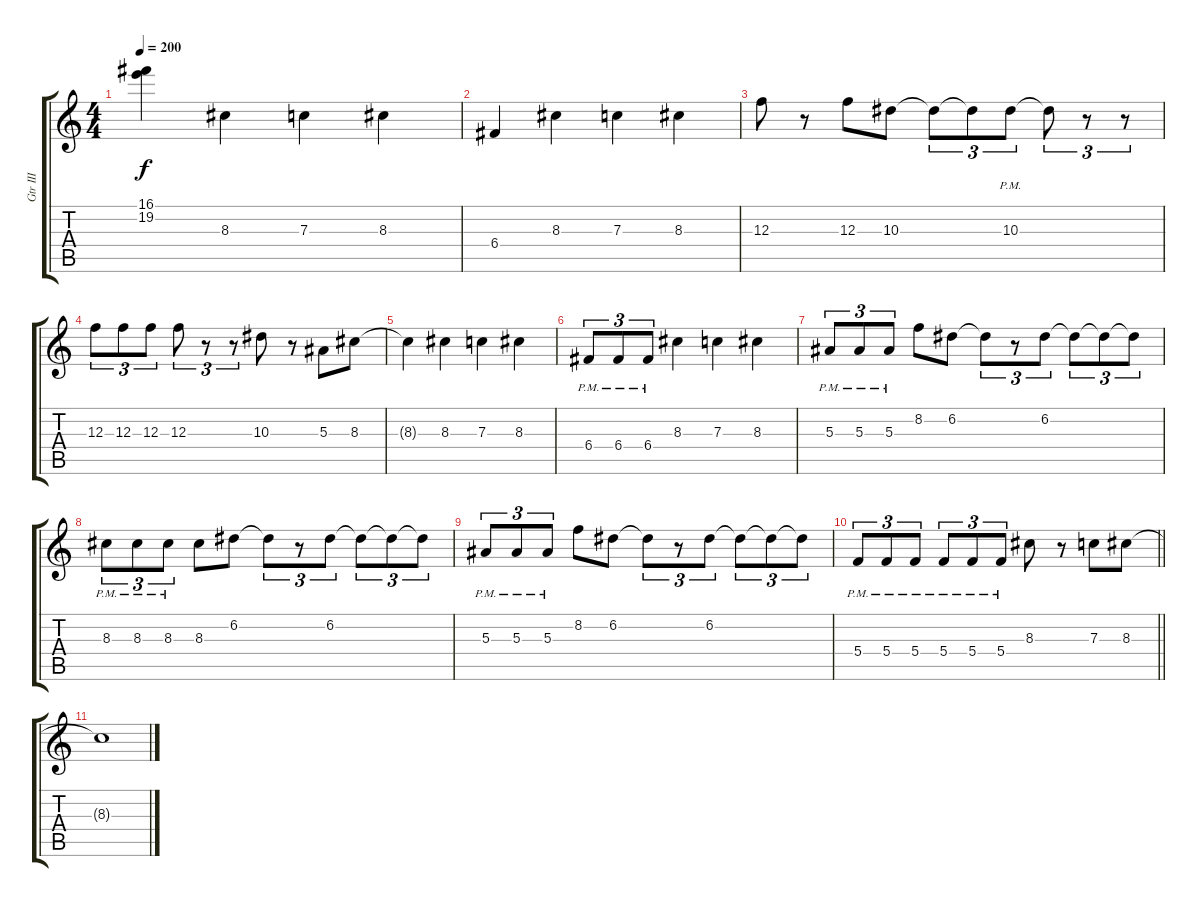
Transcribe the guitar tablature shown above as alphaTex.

\track ("Gtr III" "Gtr III") {instrument distortionguitar}
\staff {score tabs}
\tuning (D4 A3 F3 C3 G2 D2) {hide}
\ts (4 4)
\tempo 200
\clef g2
\ks c
(16.1{t} 19.2{t}).4{dy f} 8.3.4{volume 12} 7.3.4 8.3.4 |
6.4.4 8.3.4 7.3.4 8.3.4 |
12.3.8 r.8 12.3.8 10.3.8 10.3{t}.8{tu (3 2)} 10.3{t}.8{tu (3 2)} 10.3{pm}.8{tu (3 2)} 10.3{t}.8{tu (3 2)} r.8{tu (3 2)} r.8{tu (3 2)} |
12.3.8{tu (3 2)} 12.3.8{tu (3 2)} 12.3.8{tu (3 2)} 12.3.8{tu (3 2)} r.8{tu (3 2)} r.8{tu (3 2)} 10.3.8 r.8 5.3.8 8.3.8 |
8.3{t}.4 8.3.4 7.3.4 8.3.4 |
6.4{pm}.8{tu (3 2)} 6.4{pm}.8{tu (3 2)} 6.4{pm}.8{tu (3 2)} 8.3.4 7.3.4 8.3.4 |
5.3{pm}.8{tu (3 2)} 5.3{pm}.8{tu (3 2)} 5.3{pm}.8{tu (3 2)} 8.2.8 6.2.8 6.2{t}.8{tu (3 2)} r.8{tu (3 2)} 6.2.8{tu (3 2)} 6.2{t}.8{tu (3 2)} 6.2{t}.8{tu (3 2)} 6.2{t}.8{tu (3 2)} |
8.3{pm}.8{tu (3 2)} 8.3{pm}.8{tu (3 2)} 8.3{pm}.8{tu (3 2)} 8.3.8 6.2.8 6.2{t}.8{tu (3 2)} r.8{tu (3 2)} 6.2.8{tu (3 2)} 6.2{t}.8{tu (3 2)} 6.2{t}.8{tu (3 2)} 6.2{t}.8{tu (3 2)} |
5.3{pm}.8{tu (3 2)} 5.3{pm}.8{tu (3 2)} 5.3{pm}.8{tu (3 2)} 8.2.8 6.2.8 6.2{t}.8{tu (3 2)} r.8{tu (3 2)} 6.2.8{tu (3 2)} 6.2{t}.8{tu (3 2)} 6.2{t}.8{tu (3 2)} 6.2{t}.8{tu (3 2)} |
\barLineRight lightlight
5.4{pm}.8{tu (3 2)} 5.4{pm}.8{tu (3 2)} 5.4{pm}.8{tu (3 2)} 5.4{pm}.8{tu (3 2)} 5.4{pm}.8{tu (3 2)} 5.4{pm}.8{tu (3 2)} 8.3.8 r.8 7.3.8 8.3.8 |
8.3{t}.1
